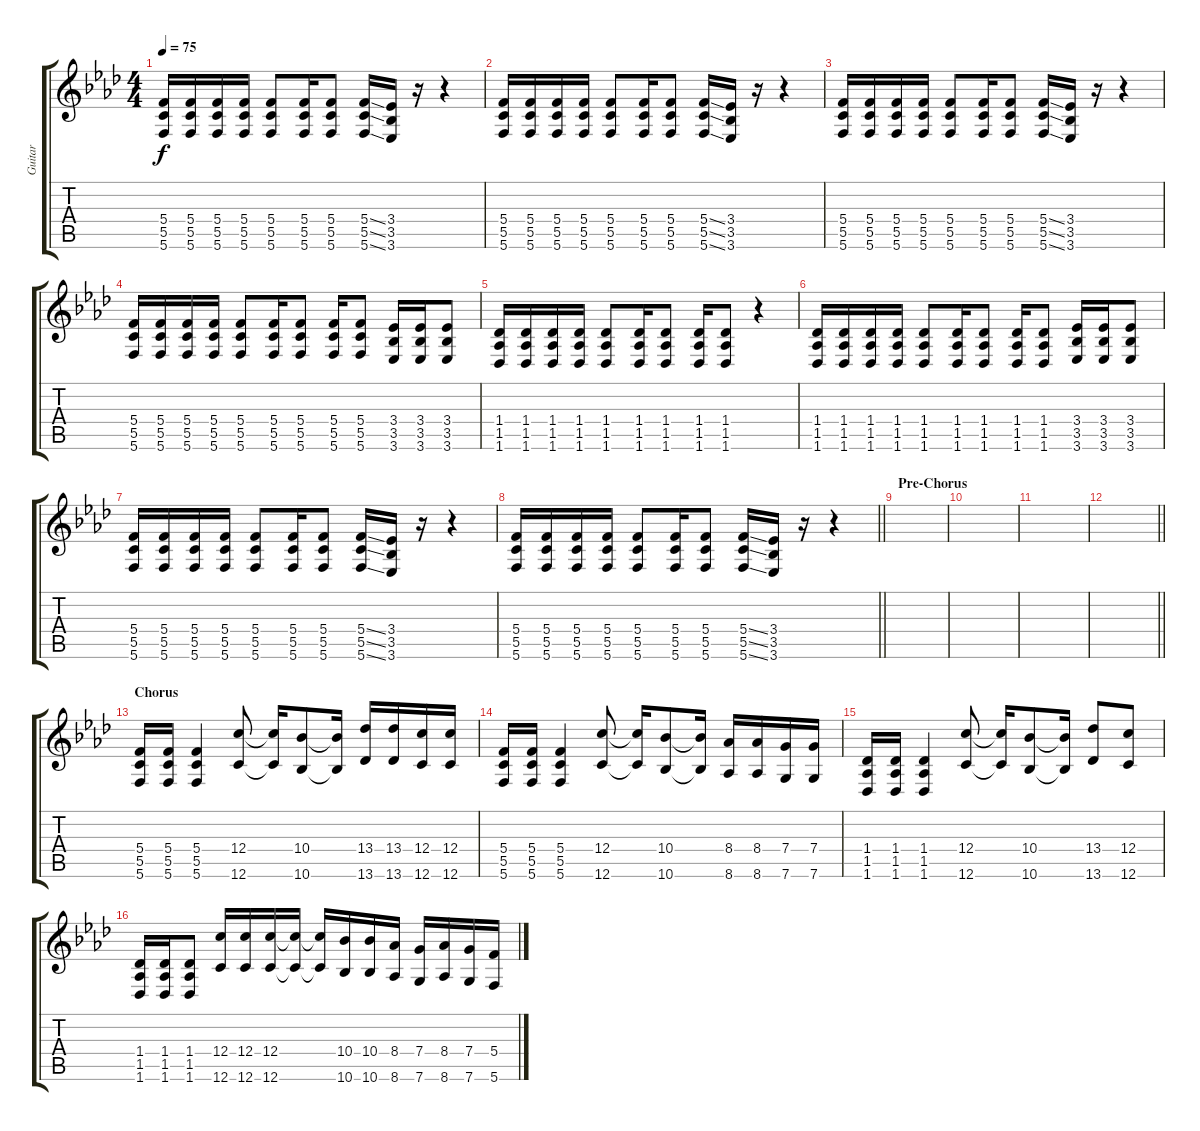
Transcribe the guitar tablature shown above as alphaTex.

\track ("Guitar" "Guitar") {instrument distortionguitar}
\staff {score tabs}
\tuning (D4 A3 F3 C3 G2 C2) {hide}
\ts (4 4)
\tempo 75
\clef g2
\ks ab
(5.4 5.5 5.6).16{dy f} (5.4 5.5 5.6).16 (5.4 5.5 5.6).16 (5.4 5.5 5.6).16 (5.4 5.5 5.6).8 (5.4 5.5 5.6).16 (5.4 5.5 5.6).8 (5.4{ss} 5.5{ss} 5.6{ss}).16 (3.4 3.5 3.6).16 r.16 r.4 |
(5.4 5.5 5.6).16 (5.4 5.5 5.6).16 (5.4 5.5 5.6).16 (5.4 5.5 5.6).16 (5.4 5.5 5.6).8 (5.4 5.5 5.6).16 (5.4 5.5 5.6).8 (5.4{ss} 5.5{ss} 5.6{ss}).16 (3.4 3.5 3.6).16 r.16 r.4 |
(5.4 5.5 5.6).16 (5.4 5.5 5.6).16 (5.4 5.5 5.6).16 (5.4 5.5 5.6).16 (5.4 5.5 5.6).8 (5.4 5.5 5.6).16 (5.4 5.5 5.6).8 (5.4{ss} 5.5{ss} 5.6{ss}).16 (3.4 3.5 3.6).16 r.16 r.4 |
(5.4 5.5 5.6).16 (5.4 5.5 5.6).16 (5.4 5.5 5.6).16 (5.4 5.5 5.6).16 (5.4 5.5 5.6).8 (5.4 5.5 5.6).16 (5.4 5.5 5.6).8 (5.4 5.5 5.6).16 (5.4 5.5 5.6).8 (3.4 3.5 3.6).16 (3.4 3.5 3.6).16 (3.4 3.5 3.6).8 |
(1.4 1.5 1.6).16 (1.4 1.5 1.6).16 (1.4 1.5 1.6).16 (1.4 1.5 1.6).16 (1.4 1.5 1.6).8 (1.4 1.5 1.6).16 (1.4 1.5 1.6).8 (1.4 1.5 1.6).16 (1.4 1.5 1.6).8 r.4 |
(1.4 1.5 1.6).16 (1.4 1.5 1.6).16 (1.4 1.5 1.6).16 (1.4 1.5 1.6).16 (1.4 1.5 1.6).8 (1.4 1.5 1.6).16 (1.4 1.5 1.6).8 (1.4 1.5 1.6).16 (1.4 1.5 1.6).8 (3.4 3.5 3.6).16 (3.4 3.5 3.6).16 (3.4 3.5 3.6).8 |
(5.4 5.5 5.6).16 (5.4 5.5 5.6).16 (5.4 5.5 5.6).16 (5.4 5.5 5.6).16 (5.4 5.5 5.6).8 (5.4 5.5 5.6).16 (5.4 5.5 5.6).8 (5.4{ss} 5.5{ss} 5.6{ss}).16 (3.4 3.5 3.6).16 r.16 r.4 |
\barLineRight lightlight
(5.4 5.5 5.6).16 (5.4 5.5 5.6).16 (5.4 5.5 5.6).16 (5.4 5.5 5.6).16 (5.4 5.5 5.6).8 (5.4 5.5 5.6).16 (5.4 5.5 5.6).8 (5.4{ss} 5.5{ss} 5.6{ss}).16 (3.4 3.5 3.6).16 r.16 r.4 |
\section ("" "Pre-Chorus")
|
|
|
\barLineRight lightlight
|
\section ("" "Chorus")
(5.4 5.5 5.6).16 (5.4 5.5 5.6).16 (5.4 5.5 5.6).4 (12.4 12.6).8 (12.4{t} 12.6{t}).16 (10.4 10.6).8 (10.4{t} 10.6{t}).16 (13.4 13.6).16 (13.4 13.6).16 (12.4 12.6).16 (12.4 12.6).16 |
(5.4 5.5 5.6).16 (5.4 5.5 5.6).16 (5.4 5.5 5.6).4 (12.4 12.6).8 (12.4{t} 12.6{t}).16 (10.4 10.6).8 (10.4{t} 10.6{t}).16 (8.4 8.6).16 (8.4 8.6).16 (7.4 7.6).16 (7.4 7.6).16 |
(1.4 1.5 1.6).16 (1.4 1.5 1.6).16 (1.4 1.5 1.6).4 (12.4 12.6).8 (12.4{t} 12.6{t}).16 (10.4 10.6).8 (10.4{t} 10.6{t}).16 (13.4 13.6).8 (12.4 12.6).8 |
(1.4 1.5 1.6).16 (1.4 1.5 1.6).16 (1.4 1.5 1.6).8 (12.4 12.6).16 (12.4 12.6).16 (12.4 12.6).16 (12.4{t} 12.6{t}).16 (12.4{t} 12.6{t}).16 (10.4 10.6).16 (10.4 10.6).16 (8.4 8.6).16 (7.4 7.6).16 (8.4 8.6).16 (7.4 7.6).16 (5.4 5.6).16
